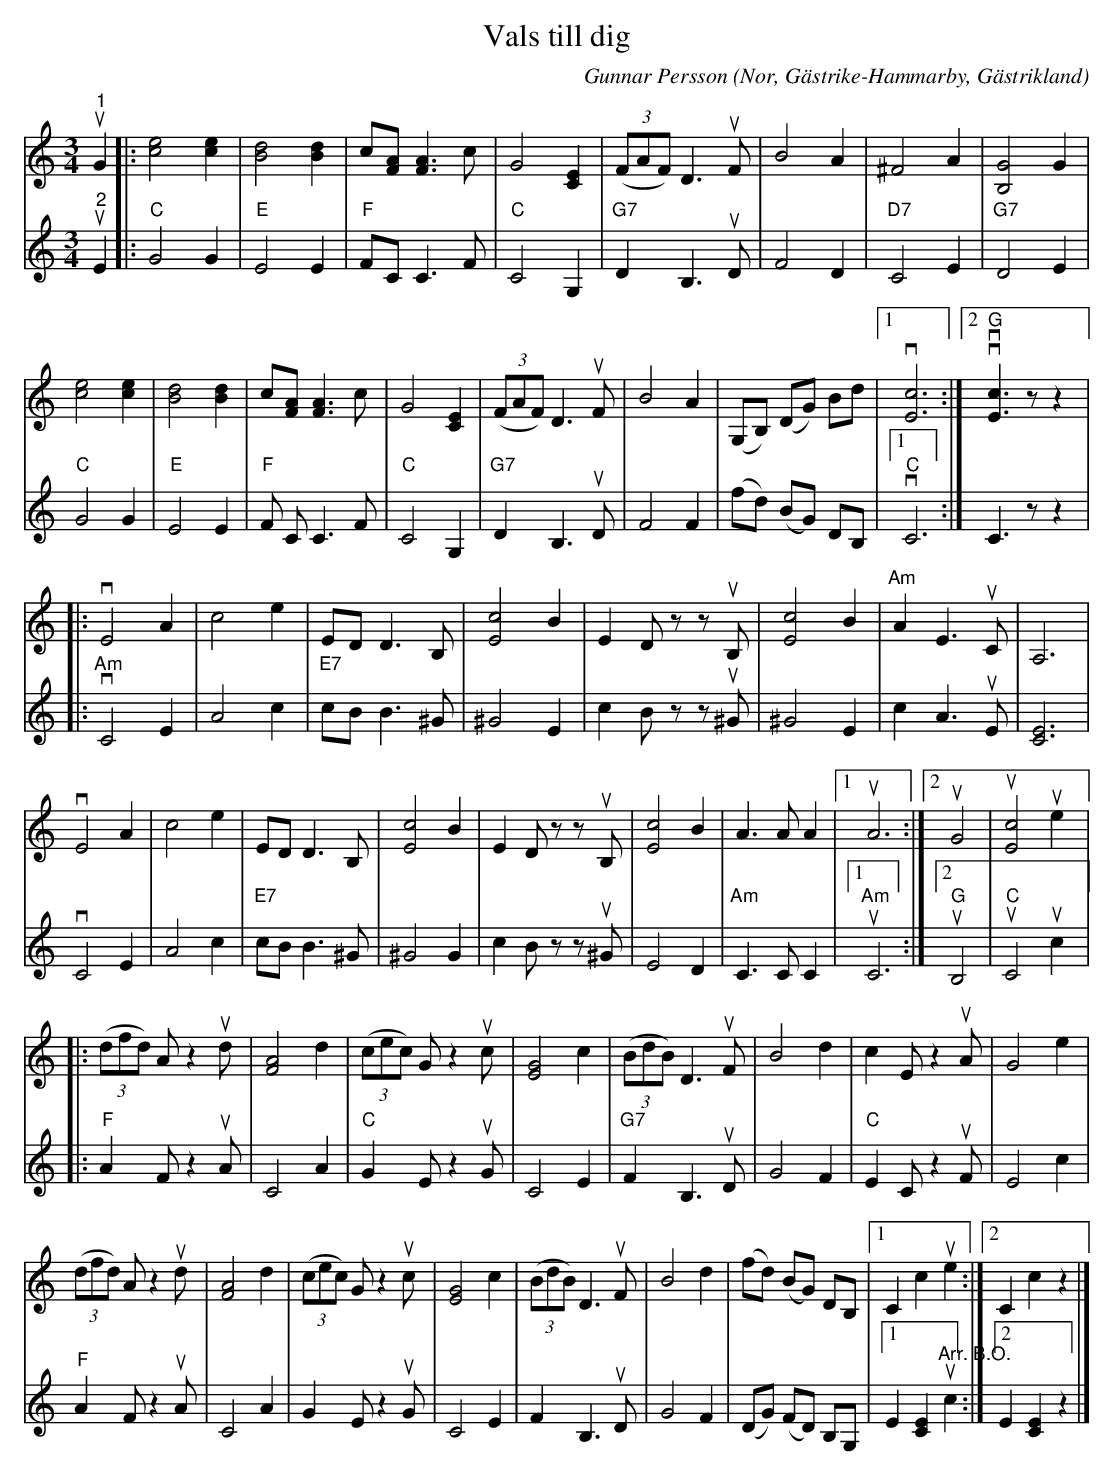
X:1
T:Vals till dig
C:Gunnar Persson
O:Nor, Gästrike-Hammarby, Gästrikland
L:1/8
M:3/4
K:C
V:1
"^1"u G2 |: [ce]4 [ce]2 | [Bd]4 [Bd]2 | c[FA] [FA]3 c | G4 [CE]2 | (3(FAF) D3u F | B4 A2 | ^F4 A2 | [B,G]4 G2 |
[ce]4 [ce]2 | [Bd]4 [Bd]2 | c[FA] [FA]3 c | G4 [CE]2 | (3(FAF) D3u F | B4 A2 | (G,B,) (DG) Bd |1v [Ec]6 :|2v"G"v [Ec]3 z z2 |:
v E4 A2 | c4 e2 | ED D3 B, | [Ec]4 B2 | E2 D z zu B, | [Ec]4 B2 |"Am" A2 E3u C | A,6 |v
E4 A2 | c4 e2 | ED D3 B, | [Ec]4 B2 | E2 D z zu B, | [Ec]4 B2 | A3 A A2 |1u A6 :|2u G4 |u [Ec]4u e2 |:
(3(dfd) A z2u d | [FA]4 d2 | (3(cec) G z2u c | [EG]4 c2 | (3(BdB) D3u F | B4 d2 | c2 E z2u A | G4 e2 |
(3(dfd) A z2u d | [FA]4 d2 | (3(cec) G z2u c | [EG]4 c2 | (3(BdB) D3u F | B4 d2 | (fd) (BG) DB, |1 C2 c2u e2 :|2 C2 c2 z2 |]
V:2
"^2"u E2 |:"C" G4 G2 |"E" E4 E2 |"F" FC C3 F |"C" C4 G,2 |"G7" D2 B,3u D | F4 D2 |
"D7" C4 E2 |"G7" D4 E2 |"C" G4 G2 |"E" E4 E2 |"F" F C C3 F |"C" C4 G,2 |"G7" D2 B,3u D |
F4 F2 | (fd) (BG) DB, |1"C"v C6 :| C3 z z2 |:"Am"v C4 E2 | A4 c2 |"E7" cB B3 ^G |
^G4 E2 | c2 B z zu ^G | ^G4 E2 | c2 A3u E | [CE]6 |v C4 E2 | A4 c2 |"E7" cB B3 ^G |
^G4 G2 | c2 B z zu ^G | E4 D2 |"Am" C3 C C2 |1"Am"u C6 :|2"G"u B,4 |
"C"u C4u c2 |:"F" A2 F z2u A | C4 A2 |"C" G2 E z2u G | C4 E2 |"G7" F2 B,3u D |
G4 F2 |"C" E2 C z2u F | E4 c2 |"F" A2 F z2u A | C4 A2 | G2 E z2u G | C4 E2 |
F2 B,3u D | G4 F2 | (DG) (FD) B,G, |1 E2 [CE]2"^Arr. B.O."u c2 :|2 E2 [CE]2 z2 |]
